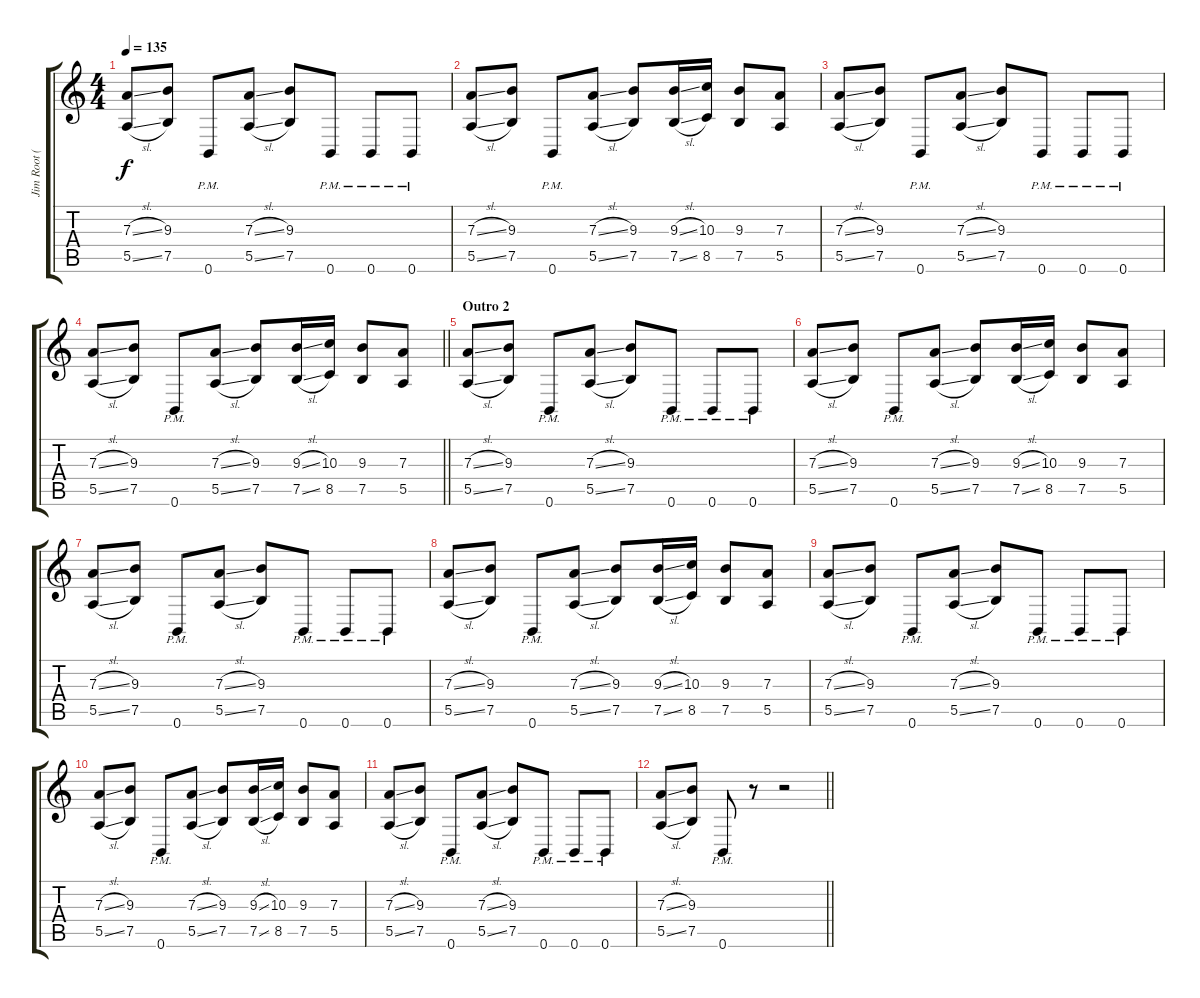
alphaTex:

\track ("Jim Root (Solo)" "Jim Root (") {instrument overdrivenguitar}
\staff {score tabs}
\tuning (B3 Gb3 D3 A2 E2 B1) {hide}
\ts (4 4)
\tempo 135
\clef g2
\ks c
(7.3{sl} 5.5{sl}).8{dy f} (9.3 7.5).8 0.6{pm}.8 (7.3{sl} 5.5{sl}).8 (9.3 7.5).8 0.6{pm}.8 0.6{pm}.8 0.6{pm}.8 |
(7.3{sl} 5.5{sl}).8 (9.3 7.5).8 0.6{pm}.8 (7.3{sl} 5.5{sl}).8 (9.3 7.5).8 (9.3{sl} 7.5{sl}).16 (10.3 8.5).16 (9.3 7.5).8 (7.3 5.5).8 |
(7.3{sl} 5.5{sl}).8 (9.3 7.5).8 0.6{pm}.8 (7.3{sl} 5.5{sl}).8 (9.3 7.5).8 0.6{pm}.8 0.6{pm}.8 0.6{pm}.8 |
\barLineRight lightlight
(7.3{sl} 5.5{sl}).8 (9.3 7.5).8 0.6{pm}.8 (7.3{sl} 5.5{sl}).8 (9.3 7.5).8 (9.3{sl} 7.5{sl}).16 (10.3 8.5).16 (9.3 7.5).8 (7.3 5.5).8 |
\section ("" "Outro 2")
(7.3{sl} 5.5{sl}).8{volume 8} (9.3 7.5).8 0.6{pm}.8 (7.3{sl} 5.5{sl}).8 (9.3 7.5).8 0.6{pm}.8 0.6{pm}.8 0.6{pm}.8 |
(7.3{sl} 5.5{sl}).8 (9.3 7.5).8 0.6{pm}.8 (7.3{sl} 5.5{sl}).8 (9.3 7.5).8 (9.3{sl} 7.5{sl}).16 (10.3 8.5).16 (9.3 7.5).8 (7.3 5.5).8 |
(7.3{sl} 5.5{sl}).8 (9.3 7.5).8 0.6{pm}.8 (7.3{sl} 5.5{sl}).8 (9.3 7.5).8 0.6{pm}.8 0.6{pm}.8 0.6{pm}.8 |
(7.3{sl} 5.5{sl}).8 (9.3 7.5).8 0.6{pm}.8 (7.3{sl} 5.5{sl}).8 (9.3 7.5).8 (9.3{sl} 7.5{sl}).16 (10.3 8.5).16 (9.3 7.5).8 (7.3 5.5).8 |
(7.3{sl} 5.5{sl}).8 (9.3 7.5).8 0.6{pm}.8 (7.3{sl} 5.5{sl}).8 (9.3 7.5).8 0.6{pm}.8 0.6{pm}.8 0.6{pm}.8 |
(7.3{sl} 5.5{sl}).8 (9.3 7.5).8 0.6{pm}.8 (7.3{sl} 5.5{sl}).8 (9.3 7.5).8 (9.3{sl} 7.5{sl}).16 (10.3 8.5).16 (9.3 7.5).8 (7.3 5.5).8 |
(7.3{sl} 5.5{sl}).8 (9.3 7.5).8 0.6{pm}.8 (7.3{sl} 5.5{sl}).8 (9.3 7.5).8 0.6{pm}.8 0.6{pm}.8 0.6{pm}.8 |
\barLineRight lightlight
(7.3{sl} 5.5{sl}).8 (9.3 7.5).8 0.6{pm}.8 r.8 r.2
